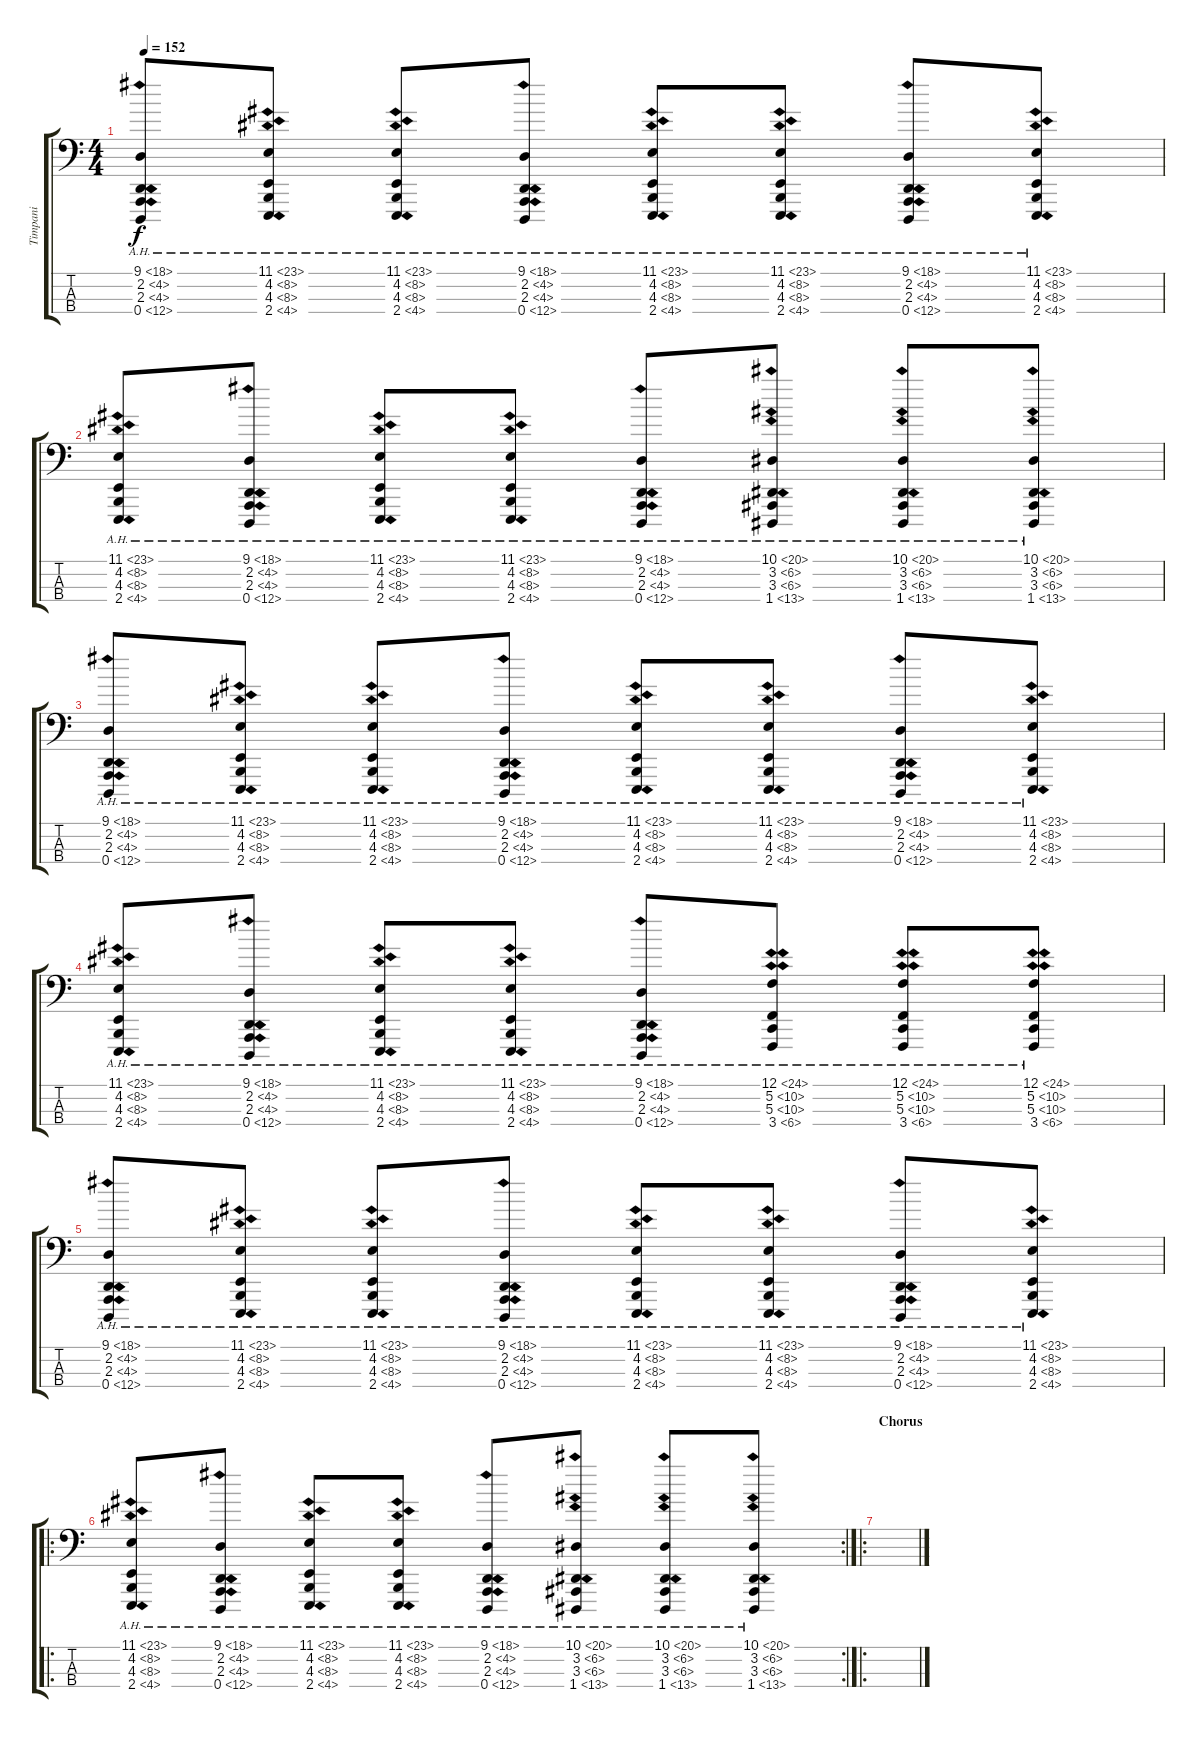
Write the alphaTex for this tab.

\track ("Timpani" "Timpani") {instrument timpani}
\staff {score tabs}
\tuning (F2 C2 G1 D1) {hide}
\ts (4 4)
\tempo 152
\clef f4
\ks c
(9.1{ah 9} 2.2{ah 2} 2.3{ah 2} 0.4{ah 12}).8{dy f instrument tremolostrings} (11.1{ah 12} 4.2{ah 4} 4.3{ah 4} 2.4{ah 2}).8 (11.1{ah 12} 4.2{ah 4} 4.3{ah 4} 2.4{ah 2}).8 (9.1{ah 9} 2.2{ah 2} 2.3{ah 2} 0.4{ah 12}).8 (11.1{ah 12} 4.2{ah 4} 4.3{ah 4} 2.4{ah 2}).8 (11.1{ah 12} 4.2{ah 4} 4.3{ah 4} 2.4{ah 2}).8 (9.1{ah 9} 2.2{ah 2} 2.3{ah 2} 0.4{ah 12}).8 (11.1{ah 12} 4.2{ah 4} 4.3{ah 4} 2.4{ah 2}).8 |
(11.1{ah 12} 4.2{ah 4} 4.3{ah 4} 2.4{ah 2}).8 (9.1{ah 9} 2.2{ah 2} 2.3{ah 2} 0.4{ah 12}).8 (11.1{ah 12} 4.2{ah 4} 4.3{ah 4} 2.4{ah 2}).8 (11.1{ah 12} 4.2{ah 4} 4.3{ah 4} 2.4{ah 2}).8 (9.1{ah 9} 2.2{ah 2} 2.3{ah 2} 0.4{ah 12}).8 (10.1{ah 10} 3.2{ah 3} 3.3{ah 3} 1.4{ah 12}).8 (10.1{ah 10} 3.2{ah 3} 3.3{ah 3} 1.4{ah 12}).8 (10.1{ah 10} 3.2{ah 3} 3.3{ah 3} 1.4{ah 12}).8 |
(9.1{ah 9} 2.2{ah 2} 2.3{ah 2} 0.4{ah 12}).8{volume 14 instrument tremolostrings} (11.1{ah 12} 4.2{ah 4} 4.3{ah 4} 2.4{ah 2}).8 (11.1{ah 12} 4.2{ah 4} 4.3{ah 4} 2.4{ah 2}).8 (9.1{ah 9} 2.2{ah 2} 2.3{ah 2} 0.4{ah 12}).8 (11.1{ah 12} 4.2{ah 4} 4.3{ah 4} 2.4{ah 2}).8 (11.1{ah 12} 4.2{ah 4} 4.3{ah 4} 2.4{ah 2}).8 (9.1{ah 9} 2.2{ah 2} 2.3{ah 2} 0.4{ah 12}).8 (11.1{ah 12} 4.2{ah 4} 4.3{ah 4} 2.4{ah 2}).8 |
(11.1{ah 12} 4.2{ah 4} 4.3{ah 4} 2.4{ah 2}).8 (9.1{ah 9} 2.2{ah 2} 2.3{ah 2} 0.4{ah 12}).8 (11.1{ah 12} 4.2{ah 4} 4.3{ah 4} 2.4{ah 2}).8 (11.1{ah 12} 4.2{ah 4} 4.3{ah 4} 2.4{ah 2}).8 (9.1{ah 9} 2.2{ah 2} 2.3{ah 2} 0.4{ah 12}).8 (12.1{ah 12} 5.2{ah 5} 5.3{ah 5} 3.4{ah 3}).8 (12.1{ah 12} 5.2{ah 5} 5.3{ah 5} 3.4{ah 3}).8 (12.1{ah 12} 5.2{ah 5} 5.3{ah 5} 3.4{ah 3}).8 |
(9.1{ah 9} 2.2{ah 2} 2.3{ah 2} 0.4{ah 12}).8{instrument tremolostrings} (11.1{ah 12} 4.2{ah 4} 4.3{ah 4} 2.4{ah 2}).8 (11.1{ah 12} 4.2{ah 4} 4.3{ah 4} 2.4{ah 2}).8 (9.1{ah 9} 2.2{ah 2} 2.3{ah 2} 0.4{ah 12}).8 (11.1{ah 12} 4.2{ah 4} 4.3{ah 4} 2.4{ah 2}).8 (11.1{ah 12} 4.2{ah 4} 4.3{ah 4} 2.4{ah 2}).8 (9.1{ah 9} 2.2{ah 2} 2.3{ah 2} 0.4{ah 12}).8 (11.1{ah 12} 4.2{ah 4} 4.3{ah 4} 2.4{ah 2}).8 |
\ro
\rc 2
(11.1{ah 12} 4.2{ah 4} 4.3{ah 4} 2.4{ah 2}).8 (9.1{ah 9} 2.2{ah 2} 2.3{ah 2} 0.4{ah 12}).8 (11.1{ah 12} 4.2{ah 4} 4.3{ah 4} 2.4{ah 2}).8 (11.1{ah 12} 4.2{ah 4} 4.3{ah 4} 2.4{ah 2}).8 (9.1{ah 9} 2.2{ah 2} 2.3{ah 2} 0.4{ah 12}).8 (10.1{ah 10} 3.2{ah 3} 3.3{ah 3} 1.4{ah 12}).8 (10.1{ah 10} 3.2{ah 3} 3.3{ah 3} 1.4{ah 12}).8 (10.1{ah 10} 3.2{ah 3} 3.3{ah 3} 1.4{ah 12}).8 |
\ro
\section ("" "Chorus")
